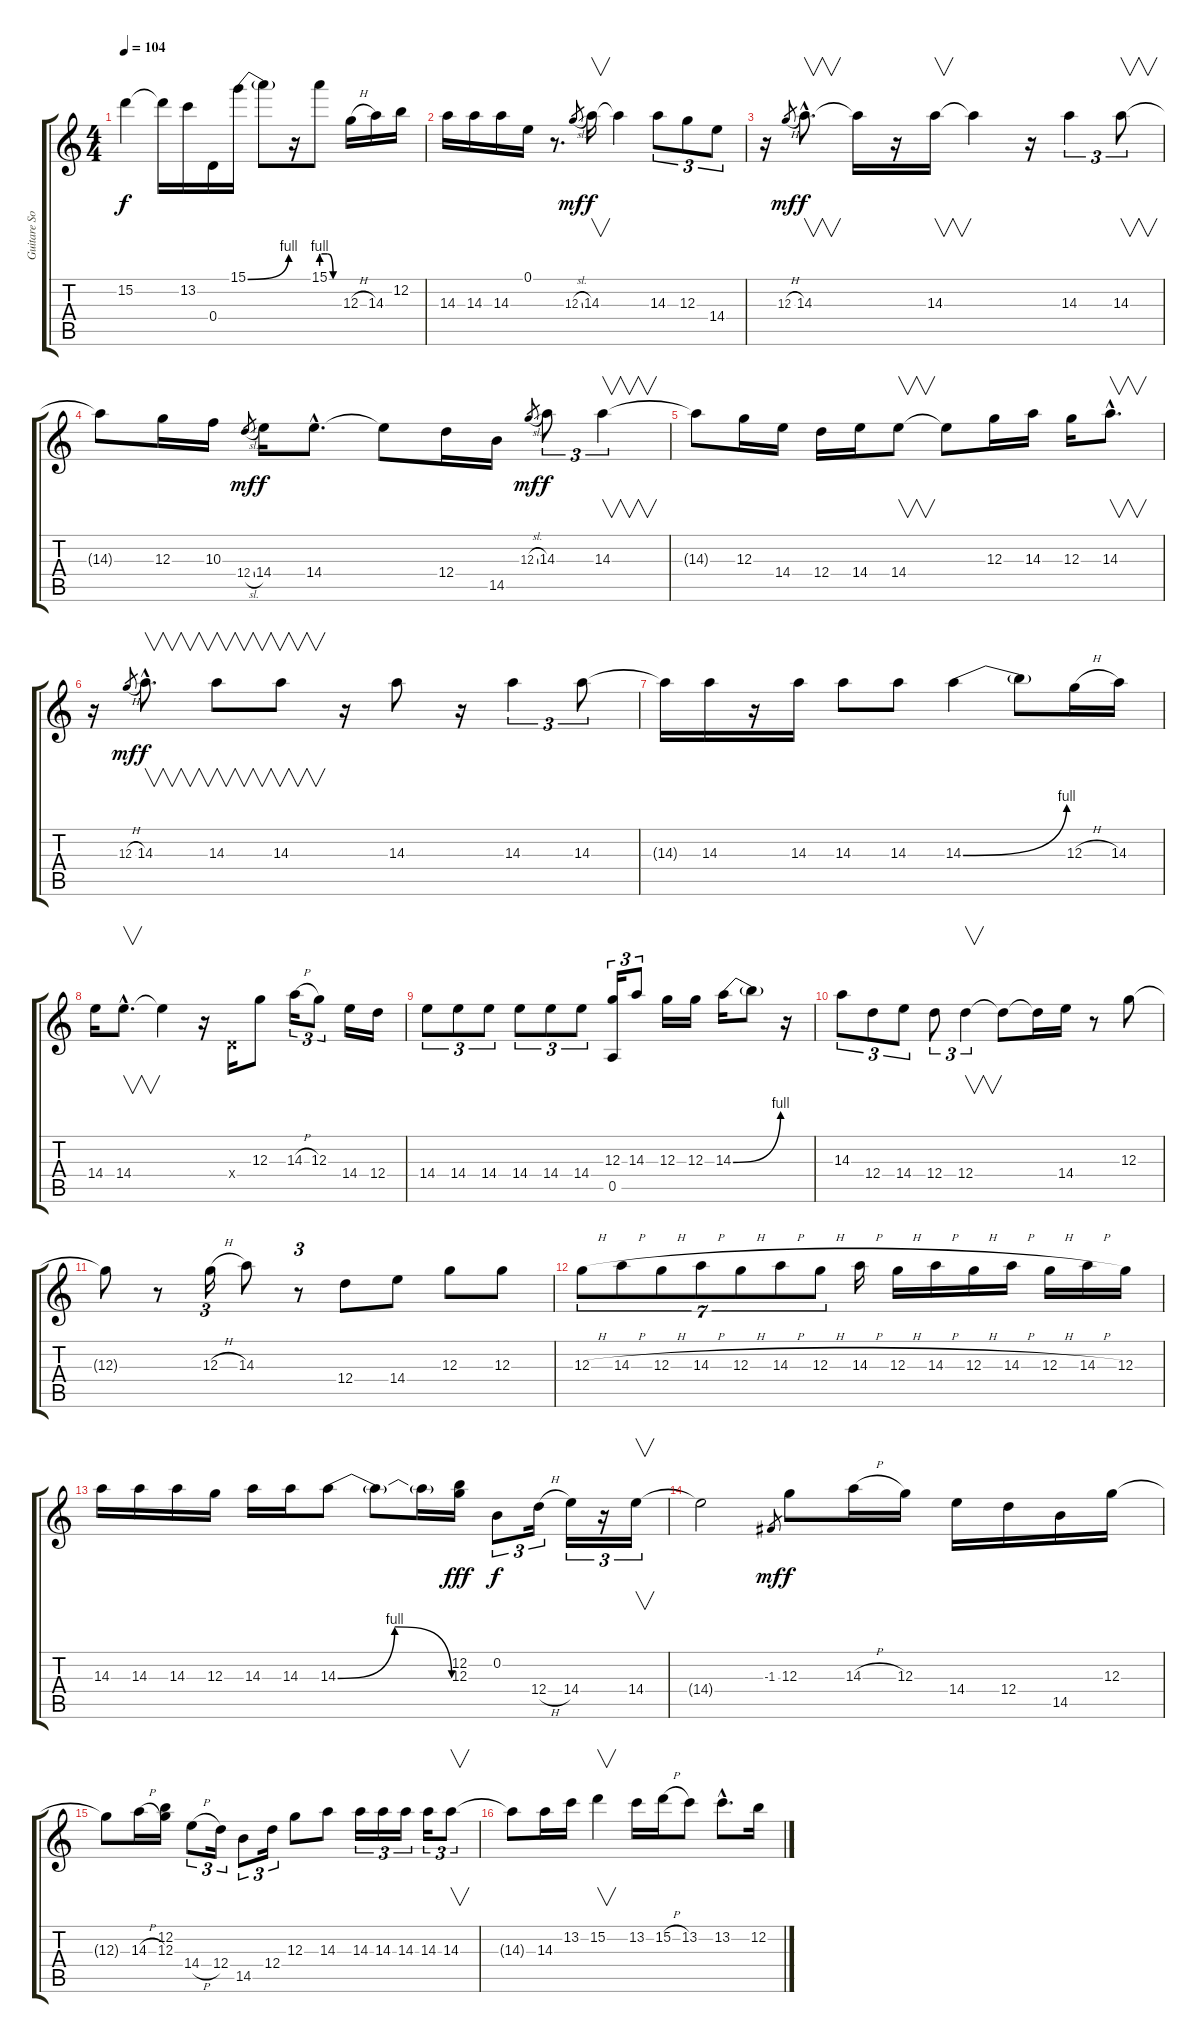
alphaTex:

\track ("Guitare Solo" "Guitare So") {instrument distortionguitar}
\staff {score tabs}
\tuning (E4 B3 G3 D3 A2 E2) {hide}
\ts (4 4)
\tempo 104
\clef g2
\ks c
15.2.4{dy f} 15.2{t}.16 13.2.16 0.4.16 15.1{be (bend 0 0 60 4)}.16 15.1{t}.8 r.16 15.1{be (custom 0 4 20 4 40 0 60 0)}.8 12.3{h}.16 14.3.16 12.2.16 |
14.3.16 14.3.16 14.3.16 0.1.16 r.8{d} 12.3{sl}.8{gr dy mf} 14.3.16{v dy f} 14.3{t}.4 14.3.8{tu (3 2)} 12.3.8{tu (3 2)} 14.4.8{tu (3 2)} |
r.16 12.3{h}.8{gr dy mf} 14.3{hac}.8{v d dy f} 14.3{t}.16 r.16 14.3.16{v} 14.3{t}.4 r.16 14.3.4{tu (3 2)} 14.3.8{v tu (3 2)} |
14.3{t}.8 12.3.16 10.3.16 12.4{sl}.8{gr dy mf} 14.4.16{dy f} 14.4{hac}.8{d} 14.4{t}.8 12.4.16 14.5.16 12.3{sl}.8{gr dy mf} 14.3.8{tu (3 2) dy f} 14.3.4{v tu (3 2)} |
14.3{t}.8 12.3.16 14.4.16 12.4.16 14.4.16 14.4.8{v} 14.4{t}.8 12.3.16 14.3.16 12.3.16 14.3{hac}.8{v d} |
r.16 12.3{h}.8{gr dy mf} 14.3{hac}.8{v d dy f} 14.3.8{v} 14.3.8{v} r.16 14.3.8 r.16 14.3.4{tu (3 2)} 14.3.8{tu (3 2)} |
14.3{t}.16 14.3.16 r.16 14.3.16 14.3.8 14.3.8 14.3{be (bend 0 0 60 4)}.4 14.3{t}.8 12.3{h}.16 14.3.16 |
14.4.16 14.4{hac}.8{v d} 14.4{t}.4 r.16 0.4{x}.16 12.3.8 14.3{h}.16{tu (3 2)} 12.3.8{tu (3 2)} 14.4.16 12.4.16 |
14.4.8{tu (3 2)} 14.4.8{tu (3 2)} 14.4.8{tu (3 2)} 14.4.8{tu (3 2)} 14.4.8{tu (3 2)} 14.4.8{tu (3 2)} (12.3 0.5).16{tu (3 2)} 14.3.8{tu (3 2)} 12.3.16 12.3.16 14.3{be (bend 0 0 60 4)}.16 14.3{t}.8 r.16 |
14.3.8{tu (3 2)} 12.4.8{tu (3 2)} 14.4.8{tu (3 2)} 12.4.8{tu (3 2)} 12.4.4{v tu (3 2)} 12.4{t}.8 12.4{t}.16 14.4.16 r.8 12.3.8 |
12.3{t}.8 r.8 12.3{h}.16{tu (3 2)} 14.3.8 r.8{tu (3 2)} 12.4.8 14.4.8 12.3.8 12.3.8 |
12.3{h}.8{tu (7 4)} 14.3{h}.8{tu (7 4)} 12.3{h}.8{tu (7 4)} 14.3{h}.8{tu (7 4)} 12.3{h}.8{tu (7 4)} 14.3{h}.8{tu (7 4)} 12.3{h}.8{tu (7 4)} 14.3{h}.16 12.3{h}.16 14.3{h}.16 12.3{h}.16 14.3{h}.16 12.3{h}.16 14.3{h}.16 12.3.16 |
14.3.16 14.3.16 14.3.16 12.3.16 14.3.16 14.3.16 14.3{be (bendrelease 0 0 15 4 50 4 60 0)}.8 14.3{t}.8 14.3{t}.16 (12.2 12.3).16{dy fff} 0.2.8{tu (3 2) dy f} 12.4{h}.16{tu (3 2)} 14.4.16{tu (3 2)} r.16{tu (3 2)} 14.4.16{v tu (3 2)} |
14.4{t}.2 -1.3.8{gr dy mf} 12.3.8{dy f} 14.3{h}.16 12.3.16 14.4.16 12.4.16 14.5.16 12.3.16 |
12.3{t}.8 14.3{h}.16 (12.2 12.3).16 14.4{h}.8{tu (3 2)} 12.4.16{tu (3 2)} 14.5.8{tu (3 2)} 12.4.16{tu (3 2)} 12.3.8 14.3.8 14.3.16{tu (3 2)} 14.3.16{tu (3 2)} 14.3.16{tu (3 2)} 14.3.16{tu (3 2)} 14.3.8{v tu (3 2)} |
14.3{t}.8 14.3.16 13.2.16 15.2.4{v} 13.2.16 15.2{h}.16 13.2.8 13.2{hac}.8{d} 12.2{h}.16
